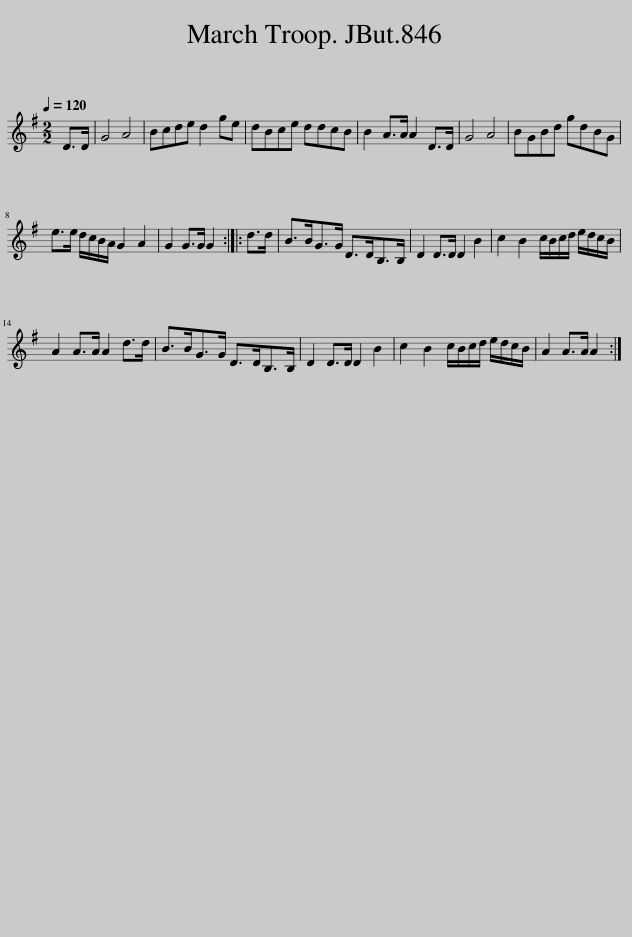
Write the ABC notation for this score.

X:1
L:1/8
Q:1/4=120
M:2/2
I:linebreak $
K:G
V:1 treble
V:1
 D>D | G4 A4 | Bcde d2 ge | dBce ddcB | B2 A>A A2 D>D | %5
 G4 A4 | BGBd gdBG |$ e>e d/c/B/A/ G2 A2 | G2 G>G G2 :: d>d | %10
 B>BG>G D>DB,>B, | D2 D>D D2 B2 | c2 B2 c/B/c/d/ e/d/c/B/ |$ A2 A>A A2 d>d | B>BG>G D>DB,>B, | %15
 D2 D>D D2 B2 | c2 B2 c/B/c/d/ e/d/c/B/ | A2 A>A A2 :| %18
